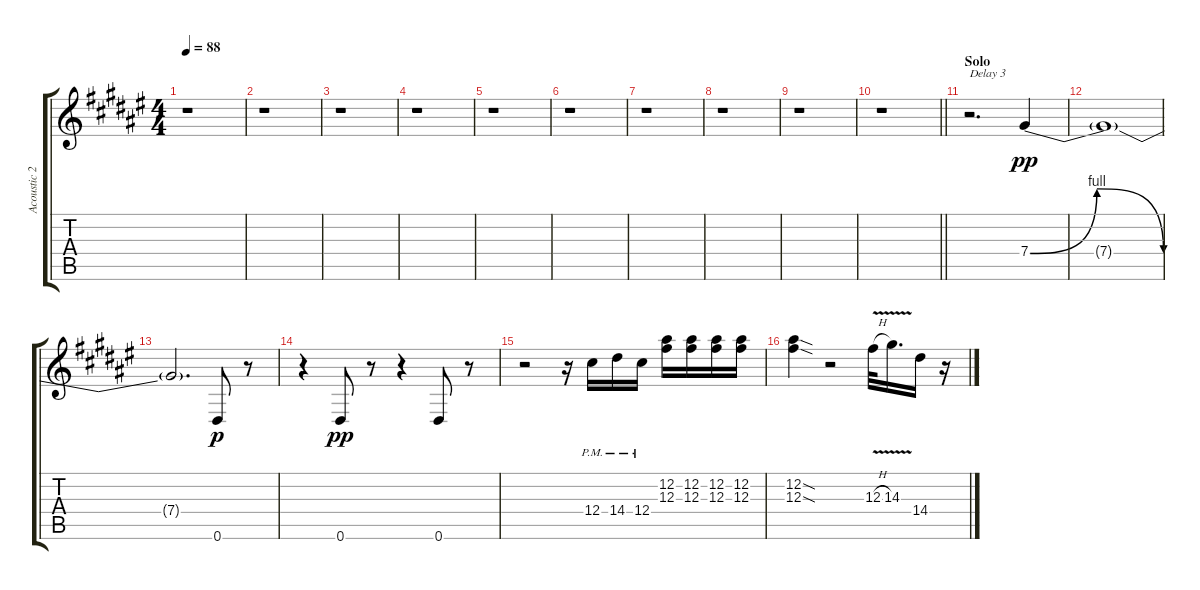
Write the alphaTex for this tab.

\track ("Acoustic 2" "Acoustic 2") {instrument acousticguitarnylon}
\staff {score tabs}
\tuning (Eb4 Bb3 Gb3 Db3 Ab2 Eb2) {hide}
\ts (4 4)
\tempo 88
\clef g2
\ks f#
r.1{dy pp} |
r.1 |
r.1 |
r.1 |
r.1 |
r.1 |
r.1 |
r.1 |
r.1 |
\barLineRight lightlight
r.1 |
\section ("" "Solo")
r.2{d txt "Delay 3" instrument overdrivenguitar} 7.4{be (bendrelease 0 0 5 4 25 4 60 0)}.4 |
7.4{t}.1 |
7.4{t}.2{d} 0.6.8{dy p} r.8 |
r.4 0.6.8{dy pp} r.8 r.4 0.6.8 r.8 |
r.2{instrument overdrivenguitar} r.16 12.4{pm}.16 14.4{pm}.16 12.4{pm}.16 (12.2 12.3).16 (12.2 12.3).16 (12.2 12.3).16 (12.2 12.3).16 |
(12.2{sod} 12.3{sod}).4 r.2 12.3{v h}.32 14.3{v}.16{d} 14.4.16 r.16
